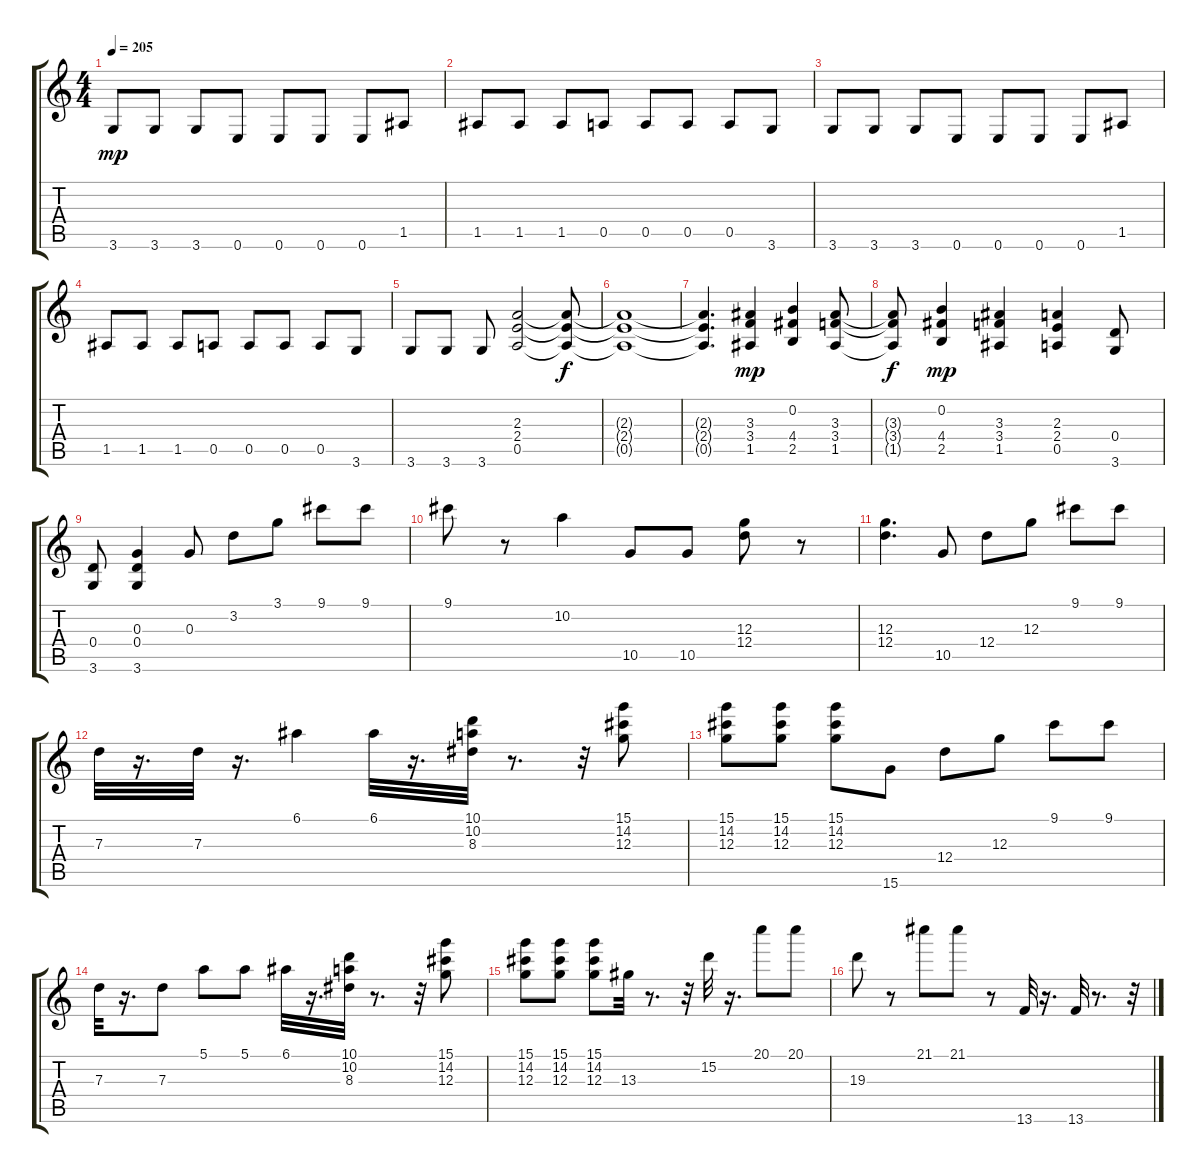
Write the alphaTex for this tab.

\track "" {instrument distortionguitar}
\staff {score tabs}
\tuning (E4 B3 G3 D3 A2 E2) {hide}
\ts (4 4)
\tempo 205
\clef g2
\ks c
3.6.8{dy mp} 3.6.8 3.6.8 0.6.8 0.6.8 0.6.8 0.6.8 1.5.8 |
1.5.8 1.5.8 1.5.8 0.5.8 0.5.8 0.5.8 0.5.8 3.6.8 |
3.6.8 3.6.8 3.6.8 0.6.8 0.6.8 0.6.8 0.6.8 1.5.8 |
1.5.8 1.5.8 1.5.8 0.5.8 0.5.8 0.5.8 0.5.8 3.6.8 |
3.6.8 3.6.8 3.6.8 (2.3 2.4 0.5).2 (2.3{t} 2.4{t} 0.5{t}).8{dy f} |
(2.3{t} 2.4{t} 0.5{t}).1 |
(2.3{t} 2.4{t} 0.5{t}).4{d} (3.3 3.4 1.5).4{dy mp} (0.2 4.4 2.5).4 (3.3 3.4 1.5).8 |
(3.3{t} 3.4{t} 1.5{t}).8{dy f} (0.2 4.4 2.5).4{dy mp} (3.3 3.4 1.5).4 (2.3 2.4 0.5).4 (0.4 3.6).8 |
(0.4 3.6).8 (0.3 0.4 3.6).4 0.3.8 3.2.8 3.1.8 9.1.8 9.1.8 |
9.1.8 r.8 10.2.4 10.5.8 10.5.8 (12.3 12.4).8 r.8 |
(12.3 12.4).4{d} 10.5.8 12.4.8 12.3.8 9.1.8 9.1.8 |
7.3.32 r.16{d} 7.3.32 r.16{d} 6.1.4 6.1.32 r.16{d} (10.1 10.2 8.3).32 r.8{d} r.32 (15.1 14.2 12.3).8 |
(15.1 14.2 12.3).8 (15.1 14.2 12.3).8 (15.1 14.2 12.3).8 15.6.8 12.4.8 12.3.8 9.1.8 9.1.8 |
7.3.32 r.16{d} 7.3.8 5.1.8 5.1.8 6.1.32 r.16{d} (10.1 10.2 8.3).32 r.8{d} r.32 (15.1 14.2 12.3).8 |
(15.1 14.2 12.3).8 (15.1 14.2 12.3).8 (15.1 14.2 12.3).8 13.3.32 r.8{d} r.32 15.2.32 r.16{d} 20.1.8 20.1.8 |
19.3.8 r.8 21.1.8 21.1.8 r.8 13.6.32 r.16{d} 13.6.32 r.8{d} r.32
